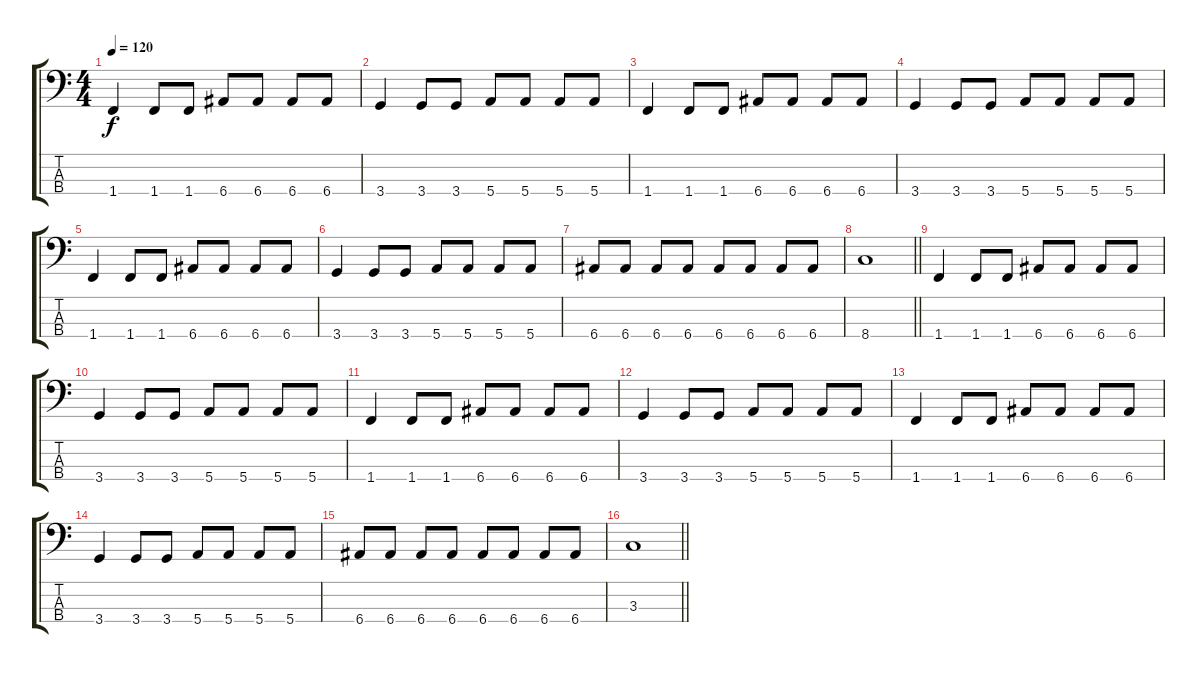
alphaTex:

\track "" {mute instrument electricbassfinger}
\staff {score tabs}
\tuning (G2 D2 A1 E1) {hide}
\ts (4 4)
\tempo 120
\clef f4
\ks c
1.4.4{dy f instrument electricbassfinger} 1.4.8 1.4.8 6.4.8 6.4.8 6.4.8 6.4.8 |
3.4.4 3.4.8 3.4.8 5.4.8 5.4.8 5.4.8 5.4.8 |
1.4.4 1.4.8 1.4.8 6.4.8 6.4.8 6.4.8 6.4.8 |
3.4.4 3.4.8 3.4.8 5.4.8 5.4.8 5.4.8 5.4.8 |
1.4.4 1.4.8 1.4.8 6.4.8 6.4.8 6.4.8 6.4.8 |
3.4.4 3.4.8 3.4.8 5.4.8 5.4.8 5.4.8 5.4.8 |
6.4.8 6.4.8 6.4.8 6.4.8 6.4.8 6.4.8 6.4.8 6.4.8 |
\barLineRight lightlight
8.4.1 |
1.4.4 1.4.8 1.4.8 6.4.8 6.4.8 6.4.8 6.4.8 |
3.4.4 3.4.8 3.4.8 5.4.8 5.4.8 5.4.8 5.4.8 |
1.4.4 1.4.8 1.4.8 6.4.8 6.4.8 6.4.8 6.4.8 |
3.4.4 3.4.8 3.4.8 5.4.8 5.4.8 5.4.8 5.4.8 |
1.4.4 1.4.8 1.4.8 6.4.8 6.4.8 6.4.8 6.4.8 |
3.4.4 3.4.8 3.4.8 5.4.8 5.4.8 5.4.8 5.4.8 |
6.4.8 6.4.8 6.4.8 6.4.8 6.4.8 6.4.8 6.4.8 6.4.8 |
\barLineRight lightlight
3.3.1
